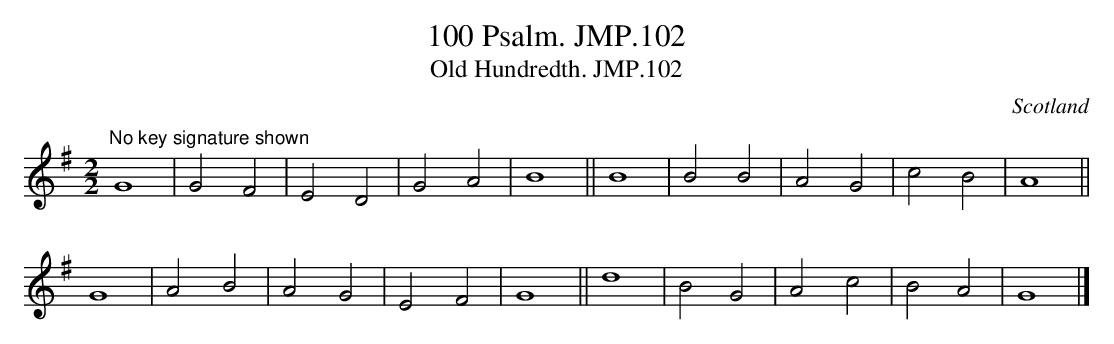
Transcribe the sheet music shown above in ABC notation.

X:1
T:100 Psalm. JMP.102
T:Old Hundredth. JMP.102
L:1/4
M:2/2
O:Scotland
K:G major
"No key signature shown" G4 | G2F2 | E2D2 | G2A2 | B4 ||\
B4 | B2B2 | A2G2 | c2B2 | A4 ||!
G4 | A2B2 | A2G2 | E2F2 | G4 ||\
d4 | B2G2 | A2c2 | B2A2 | G4 |]
